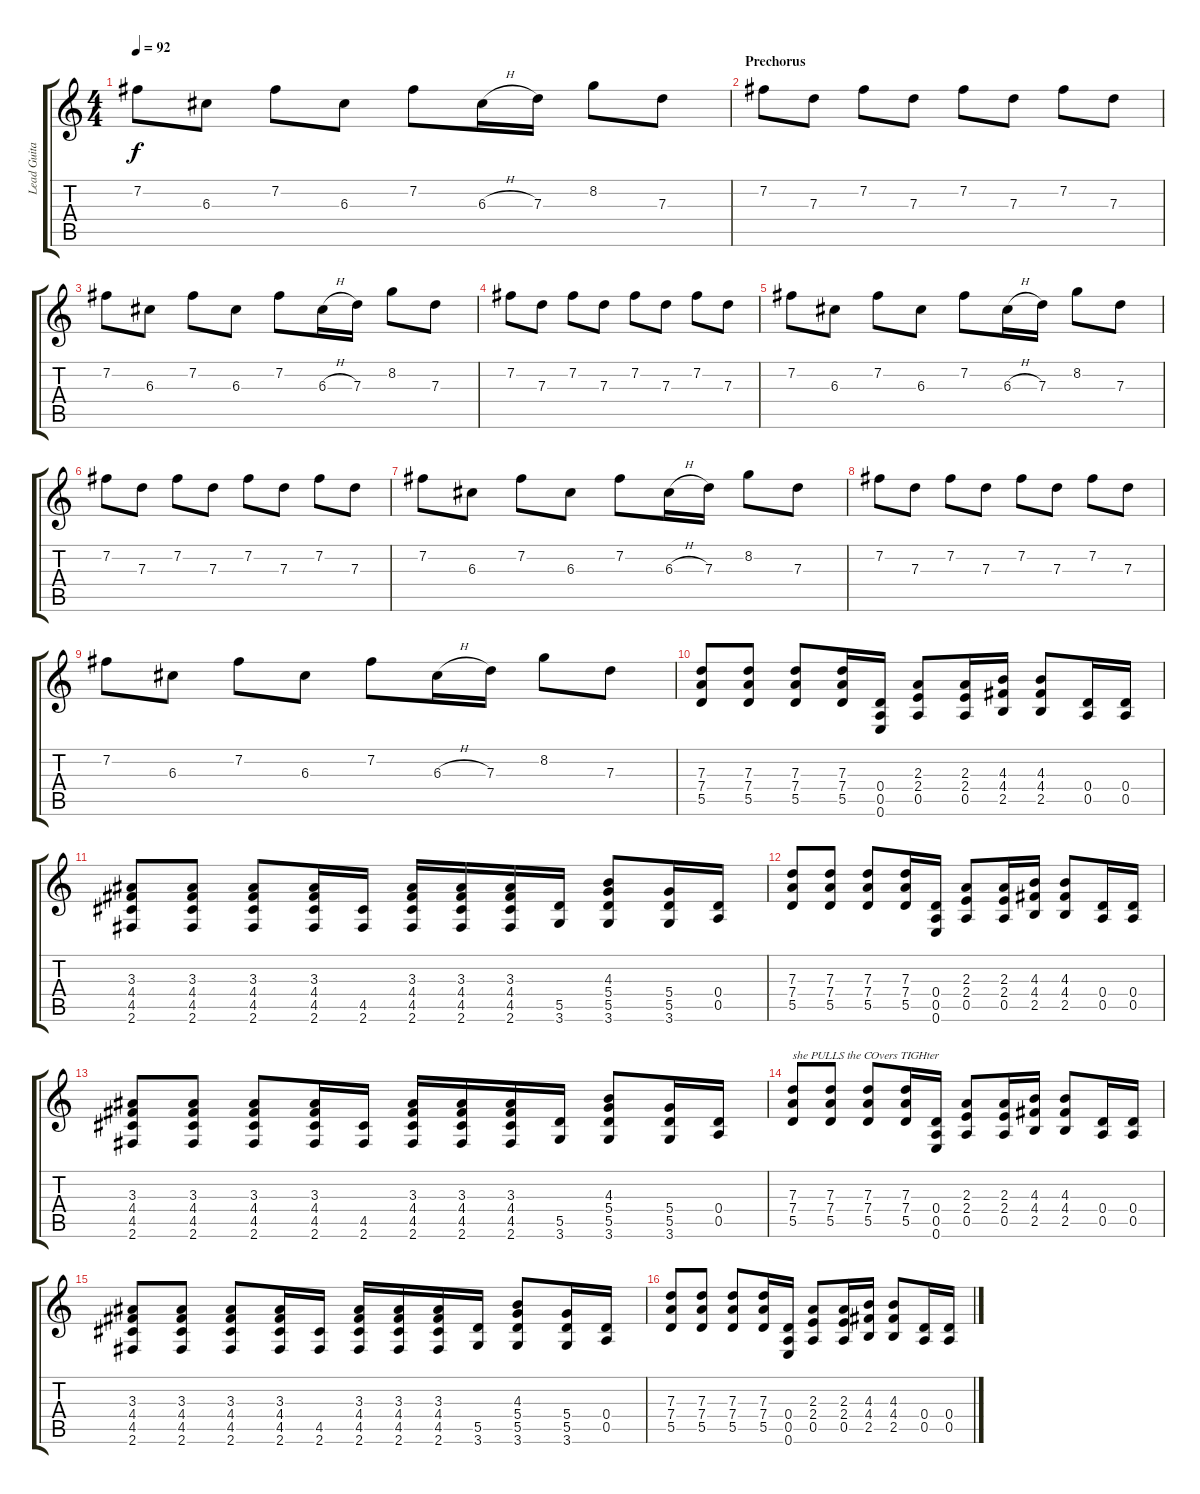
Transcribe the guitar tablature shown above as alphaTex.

\track ("Lead Guitar" "Lead Guita") {instrument overdrivenguitar}
\staff {score tabs}
\tuning (E4 B3 G3 D3 A2 E2) {hide}
\ts (4 4)
\tempo 92
\clef g2
\ks c
7.2.8{dy f} 6.3.8 7.2.8 6.3.8 7.2.8 6.3{h}.16 7.3.16 8.2.8 7.3.8 |
\section ("" "Prechorus")
7.2.8 7.3.8 7.2.8 7.3.8 7.2.8 7.3.8 7.2.8 7.3.8 |
7.2.8 6.3.8 7.2.8 6.3.8 7.2.8 6.3{h}.16 7.3.16 8.2.8 7.3.8 |
7.2.8 7.3.8 7.2.8 7.3.8 7.2.8 7.3.8 7.2.8 7.3.8 |
7.2.8 6.3.8 7.2.8 6.3.8 7.2.8 6.3{h}.16 7.3.16 8.2.8 7.3.8 |
7.2.8 7.3.8 7.2.8 7.3.8 7.2.8 7.3.8 7.2.8 7.3.8 |
7.2.8 6.3.8 7.2.8 6.3.8 7.2.8 6.3{h}.16 7.3.16 8.2.8 7.3.8 |
7.2.8 7.3.8 7.2.8 7.3.8 7.2.8 7.3.8 7.2.8 7.3.8 |
7.2.8 6.3.8 7.2.8 6.3.8 7.2.8 6.3{h}.16 7.3.16 8.2.8 7.3.8 |
(7.3 7.4 5.5).8 (7.3 7.4 5.5).8 (7.3 7.4 5.5).8 (7.3 7.4 5.5).16 (0.4 0.5 0.6).16 (2.3 2.4 0.5).8 (2.3 2.4 0.5).16 (4.3 4.4 2.5).16 (4.3 4.4 2.5).8 (0.4 0.5).16 (0.4 0.5).16 |
(3.3 4.4 4.5 2.6).8 (3.3 4.4 4.5 2.6).8 (3.3 4.4 4.5 2.6).8 (3.3 4.4 4.5 2.6).16 (4.5 2.6).16 (3.3 4.4 4.5 2.6).16 (3.3 4.4 4.5 2.6).16 (3.3 4.4 4.5 2.6).16 (5.5 3.6).16 (4.3 5.4 5.5 3.6).8 (5.4 5.5 3.6).16 (0.4 0.5).16 |
(7.3 7.4 5.5).8 (7.3 7.4 5.5).8 (7.3 7.4 5.5).8 (7.3 7.4 5.5).16 (0.4 0.5 0.6).16 (2.3 2.4 0.5).8 (2.3 2.4 0.5).16 (4.3 4.4 2.5).16 (4.3 4.4 2.5).8 (0.4 0.5).16 (0.4 0.5).16 |
(3.3 4.4 4.5 2.6).8 (3.3 4.4 4.5 2.6).8 (3.3 4.4 4.5 2.6).8 (3.3 4.4 4.5 2.6).16 (4.5 2.6).16 (3.3 4.4 4.5 2.6).16 (3.3 4.4 4.5 2.6).16 (3.3 4.4 4.5 2.6).16 (5.5 3.6).16 (4.3 5.4 5.5 3.6).8 (5.4 5.5 3.6).16 (0.4 0.5).16 |
(7.3 7.4 5.5).8{txt "she PULLS the COvers TIGHter"} (7.3 7.4 5.5).8 (7.3 7.4 5.5).8 (7.3 7.4 5.5).16 (0.4 0.5 0.6).16 (2.3 2.4 0.5).8 (2.3 2.4 0.5).16 (4.3 4.4 2.5).16 (4.3 4.4 2.5).8 (0.4 0.5).16 (0.4 0.5).16 |
(3.3 4.4 4.5 2.6).8 (3.3 4.4 4.5 2.6).8 (3.3 4.4 4.5 2.6).8 (3.3 4.4 4.5 2.6).16 (4.5 2.6).16 (3.3 4.4 4.5 2.6).16 (3.3 4.4 4.5 2.6).16 (3.3 4.4 4.5 2.6).16 (5.5 3.6).16 (4.3 5.4 5.5 3.6).8 (5.4 5.5 3.6).16 (0.4 0.5).16 |
(7.3 7.4 5.5).8 (7.3 7.4 5.5).8 (7.3 7.4 5.5).8 (7.3 7.4 5.5).16 (0.4 0.5 0.6).16 (2.3 2.4 0.5).8 (2.3 2.4 0.5).16 (4.3 4.4 2.5).16 (4.3 4.4 2.5).8 (0.4 0.5).16 (0.4 0.5).16
